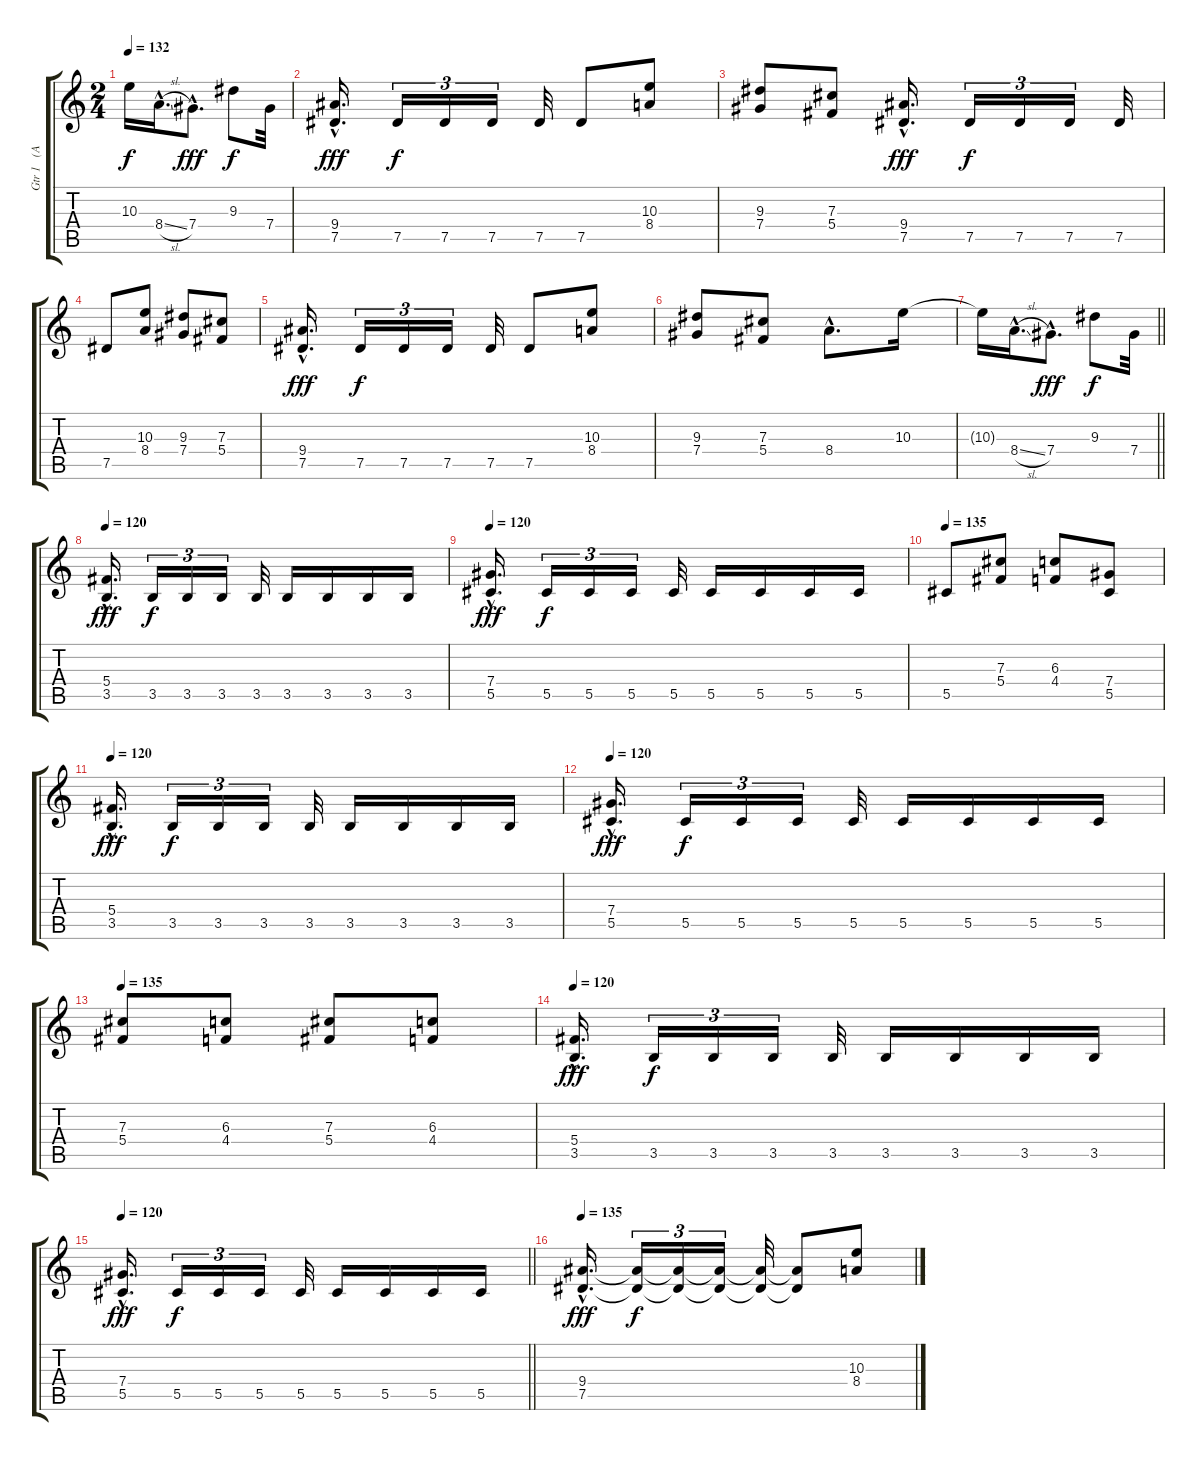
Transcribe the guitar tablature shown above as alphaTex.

\track ("Gtr 1   (Andres)" "Gtr 1   (A") {instrument distortionguitar}
\staff {score tabs}
\tuning (Eb4 Bb3 Gb3 Db3 Ab2 Eb2) {hide}
\ts (2 4)
\tempo 132
\clef g2
\ks c
10.3{t}.16{dy f} 8.4{sl hac}.16{d} 7.4{hac}.8{d dy fff} 9.3.8{dy f} 7.4.32 |
(9.4{hac} 7.5{hac}).16{d dy fff} 7.5.16{tu (3 2) dy f} 7.5.16{tu (3 2)} 7.5.16{tu (3 2)} 7.5.32 7.5.8 (10.3 8.4).8 |
(9.3 7.4).8 (7.3 5.4).8 (9.4{hac} 7.5{hac}).16{d dy fff} 7.5.16{tu (3 2) dy f} 7.5.16{tu (3 2)} 7.5.16{tu (3 2)} 7.5.32 |
7.5.8 (10.3 8.4).8 (9.3 7.4).8 (7.3 5.4).8 |
(9.4{hac} 7.5{hac}).16{d dy fff} 7.5.16{tu (3 2) dy f} 7.5.16{tu (3 2)} 7.5.16{tu (3 2)} 7.5.32 7.5.8 (10.3 8.4).8 |
(9.3 7.4).8 (7.3 5.4).8 8.4{hac}.8{d} 10.3.16 |
\barLineRight lightlight
10.3{t}.16 8.4{sl hac}.16{d} 7.4{hac}.8{d dy fff} 9.3.8{dy f} 7.4.32 |
\tempo 120
(5.4{hac} 3.5{hac}).16{d dy fff} 3.5.16{tu (3 2) dy f} 3.5.16{tu (3 2)} 3.5.16{tu (3 2)} 3.5.32 3.5.16 3.5.16 3.5.16 3.5.16 |
\tempo 120
(7.4{hac} 5.5{hac}).16{d dy fff} 5.5.16{tu (3 2) dy f} 5.5.16{tu (3 2)} 5.5.16{tu (3 2)} 5.5.32 5.5.16 5.5.16 5.5.16 5.5.16 |
\tempo 135
5.5.8 (7.3 5.4).8 (6.3 4.4).8 (7.4 5.5).8 |
\tempo 120
(5.4{hac} 3.5{hac}).16{d dy fff} 3.5.16{tu (3 2) dy f} 3.5.16{tu (3 2)} 3.5.16{tu (3 2)} 3.5.32 3.5.16 3.5.16 3.5.16 3.5.16 |
\tempo 120
(7.4{hac} 5.5{hac}).16{d dy fff} 5.5.16{tu (3 2) dy f} 5.5.16{tu (3 2)} 5.5.16{tu (3 2)} 5.5.32 5.5.16 5.5.16 5.5.16 5.5.16 |
\tempo 135
(7.3 5.4).8 (6.3 4.4).8 (7.3 5.4).8 (6.3 4.4).8 |
\tempo 120
(5.4{hac} 3.5{hac}).16{d dy fff} 3.5.16{tu (3 2) dy f} 3.5.16{tu (3 2)} 3.5.16{tu (3 2)} 3.5.32 3.5.16 3.5.16 3.5.16 3.5.16 |
\tempo 120
\barLineRight lightlight
(7.4{hac} 5.5{hac}).16{d dy fff} 5.5.16{tu (3 2) dy f} 5.5.16{tu (3 2)} 5.5.16{tu (3 2)} 5.5.32 5.5.16 5.5.16 5.5.16 5.5.16 |
\tempo 135
(9.4{hac} 7.5{hac}).16{d dy fff} (9.4{t} 7.5{t}).16{tu (3 2) dy f} (9.4{t} 7.5{t}).16{tu (3 2)} (9.4{t} 7.5{t}).16{tu (3 2)} (9.4{t} 7.5{t}).32 (9.4{t} 7.5{t}).8 (10.3 8.4).8
